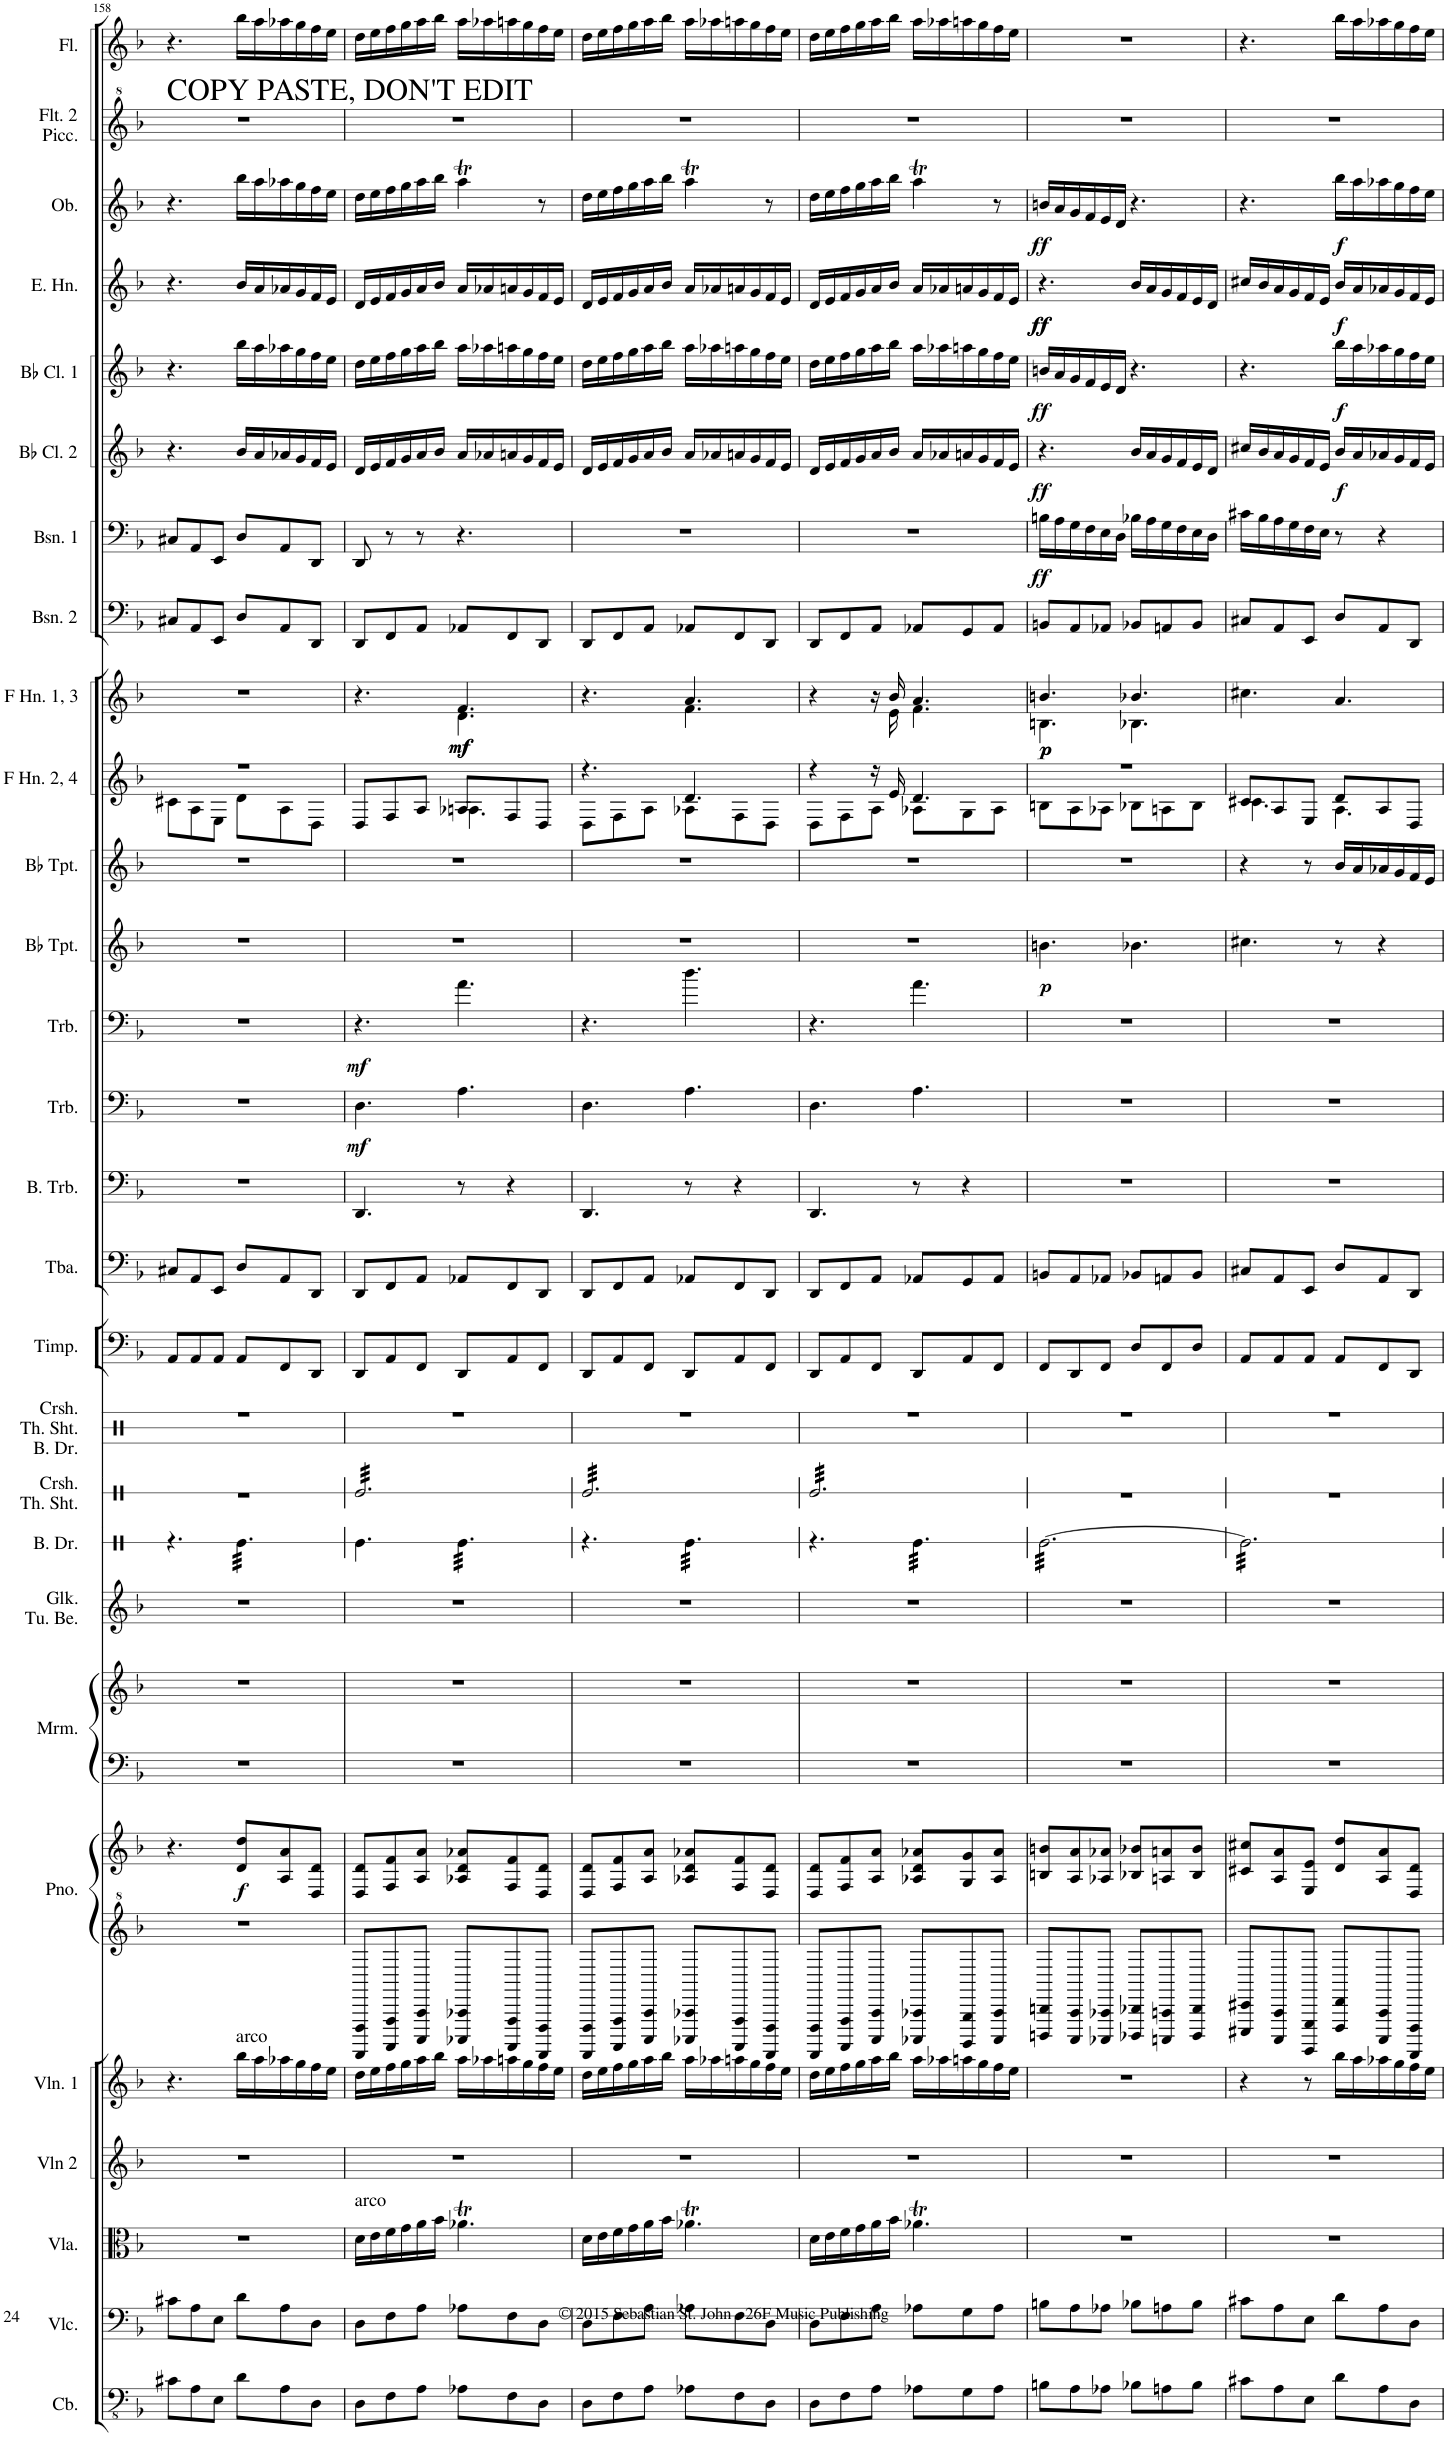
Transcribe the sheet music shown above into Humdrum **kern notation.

**kern	**kern	**kern	**kern	**kern	**kern	**kern	**dynam	**kern	**kern	**kern	**kern	**kern	**kern	**kern	**kern	**kern	**kern	**dynam	**kern	**dynam	**kern	**dynam	**kern	**kern	**kern	**dynam	**kern	**kern	**dynam	**kern	**dynam	**kern	**dynam	**kern	**dynam	**kern	**dynam	**kern	**kern
*part28	*part27	*part26	*part25	*part24	*part23	*part23	*part23	*part22	*part22	*part21	*part20	*part19	*part18	*part17	*part16	*part15	*part14	*part14	*part13	*part13	*part12	*part12	*part11	*part10	*part9	*part9	*part8	*part7	*part7	*part6	*part6	*part5	*part5	*part4	*part4	*part3	*part3	*part2	*part1
*staff30	*staff29	*staff28	*staff27	*staff26	*staff25	*staff24	*staff24/25	*staff23	*staff22	*staff21	*staff20	*staff19	*staff18	*staff17	*staff16	*staff15	*staff14	*staff14	*staff13	*staff13	*staff12	*staff12	*staff11	*staff10	*staff9	*staff9	*staff8	*staff7	*staff7	*staff6	*staff6	*staff5	*staff5	*staff4	*staff4	*staff3	*staff3	*staff2	*staff1
*I"Contrabass	*I"Violoncello	*I"Viola	*I"Violin 2	*I"Violin 1	*I"Piano	*	*	*I"Marimba	*	*I"Glockenspiel Tubular Bells	*I"Bass Drum	*I"Crash Thundersheet	*I"Crash Thundersheet Bass Drum	*I"Timpani	*I"Tuba	*I"Bass Trombone	*I"Trombone	*	*I"Trombone	*	*I"Bb Trumpet	*	*I"Trumpets in Bb	*I"Horn in F 2, 4	*I"Horn in F 1, 3	*	*I"Bassoon 2	*I"Bassoon 1	*	*I"Clarinets in Bb 2	*	*I"Bb Clarinet 1	*	*I"English Horn	*	*I"Oboes	*	*I"Flute 2 Piccolo	*I"Flutes
*I'Cb.	*I'Vlc.	*I'Vla.	*I'Vln 2	*I'Vln. 1	*I'Pno.	*	*	*I'Mrm.	*	*I'Glk. Tu. Be.	*I'B. Dr.	*I'Crsh. Th. Sht.	*I'Crsh. Th. Sht. B. Dr.	*I'Timp.	*I'Tba.	*I'B. Trb.	*I'Trb.	*	*I'Trb.	*	*I'Bb Tpt.	*	*	*	*	*	*I'Bsn. 2	*I'Bsn. 1	*	*	*	*I'Bb Cl. 1	*	*I'E. Hn.	*	*I'Ob.	*	*I'Flt. 2 Picc.	*I'Fl.
!!LO:PB:g=z
*clefFv4	*clefF4	*clefC3	*clefG2	*clefG2	*clefG^2	*clefG2	*	*clefF4	*clefG2	*clefG2	*clefX	*clefX	*clefX	*clefF4	*clefF4	*clefF4	*clefF4	*	*clefF4	*	*clefG2	*	*clefG2	*clefG2	*clefG2	*	*clefF4	*clefF4	*	*clefG2	*	*clefG2	*	*clefG2	*	*clefG2	*	*clefG^2	*clefG2
*ITrd7c12	*	*	*	*	*	*	*	*	*	*	*	*	*	*	*	*	*	*	*	*	*ITrd1c2	*	*ITrd1c2	*ITrd4c7	*ITrd4c7	*	*	*	*	*ITrd1c2	*	*ITrd1c2	*	*ITrd4c7	*	*	*	*ITrd-7c-12	*
*k[b-]	*k[b-]	*k[b-]	*k[b-]	*k[b-]	*k[b-]	*k[b-]	*	*k[b-]	*k[b-]	*k[b-]	*k[]	*k[]	*k[]	*k[b-]	*k[b-]	*k[b-]	*k[b-]	*	*k[b-]	*	*k[b-]	*	*k[b-]	*k[b-]	*k[b-]	*	*k[b-]	*k[b-]	*	*k[b-]	*	*k[b-]	*	*k[b-]	*	*k[b-]	*	*k[b-]	*k[b-]
*M6/8	*M6/8	*M6/8	*M6/8	*M6/8	*M6/8	*M6/8	*	*M6/8	*M6/8	*M6/8	*M6/8	*M6/8	*M6/8	*M6/8	*M6/8	*M6/8	*M6/8	*	*M6/8	*	*M6/8	*	*M6/8	*M6/8	*M6/8	*	*M6/8	*M6/8	*	*M6/8	*	*M6/8	*	*M6/8	*	*M6/8	*	*M6/8	*M6/8
=158	=158	=158	=158	=158	=158	=158	=158	=158	=158	=158	=158	=158	=158	=158	=158	=158	=158	=158	=158	=158	=158	=158	=158	=158	=158	=158	=158	=158	=158	=158	=158	=158	=158	=158	=158	=158	=158	=158	=158
*	*	*	*	*	*	*	*	*	*	*	*	*	*	*	*	*	*	*	*	*	*	*	*	*^	*	*	*	*	*	*	*	*	*	*	*	*	*	*	*
!	!	!	!	!	!	!	!	!	!	!	!	!	!	!	!	!	!	!	!	!	!	!	!	!	!	!	!	!	!	!	!	!	!	!	!	!	!	!	!LO:TX:a:t=COPY PASTE, DON'T EDIT	!
8C#X\L	8c#X\L	2.r	2.r	4.r	2.r	4.r	.	2.r	2.r	2.r	4.r	2.r	2.r	8AA/L	8C#X/L	2.r	2.r	.	2.r	.	2.r	.	2.r	2.r	8c#X\L	2.r	.	8C#X/L	8C#X/L	.	4.r	.	4.r	.	4.r	.	4.r	.	2.r	4.r
8AA\	8A\	.	.	.	.	.	.	.	.	.	.	.	.	8AA/	8AA/	.	.	.	.	.	.	.	.	.	8A\	.	.	8AA/	8AA/	.	.	.	.	.	.	.	.	.	.	.
8EE\J	8E\J	.	.	.	.	.	.	.	.	.	.	.	.	8AA/J	8EE/J	.	.	.	.	.	.	.	.	.	8E\J	.	.	8EE/J	8EE/J	.	.	.	.	.	.	.	.	.	.	.
!	!	!	!	!LO:TX:a:t=arco	!	!	!	!	!	!	!	!	!	!	!	!	!	!	!	!	!	!	!	!	!	!	!	!	!	!	!	!	!	!	!	!	!	!	!	!
!	!	!	!	!	!	!	!LO:DY:b	!	!	!	!	!	!	!	!	!	!	!	!	!	!	!	!	!	!	!	!	!	!	!	!	!	!	!	!	!	!	!	!	!
*	*	*	*	*	*	*	*	*	*	*	*tremolo	*	*	*	*	*	*	*	*	*	*	*	*	*	*	*	*	*	*	*	*	*	*	*	*	*	*	*	*	*
8D\L	8d\L	.	.	16bb-\LL	.	8d/ 8dd/L	f	.	.	.	32Re\LLL	.	.	8AA/L	8D/L	.	.	.	.	.	.	.	.	.	8d\L	.	.	8D/L	8D/L	.	16b-/LL	.	16bb-\LL	.	16b-/LL	.	16bb-\LL	.	.	16bb-\LL
.	.	.	.	.	.	.	.	.	.	.	32Re\	.	.	.	.	.	.	.	.	.	.	.	.	.	.	.	.	.	.	.	.	.	.	.	.	.	.	.	.	.
.	.	.	.	16aa\	.	.	.	.	.	.	32Re\	.	.	.	.	.	.	.	.	.	.	.	.	.	.	.	.	.	.	.	16a/	.	16aa\	.	16a/	.	16aa\	.	.	16aa\
.	.	.	.	.	.	.	.	.	.	.	32Re\	.	.	.	.	.	.	.	.	.	.	.	.	.	.	.	.	.	.	.	.	.	.	.	.	.	.	.	.	.
8AA\	8A\	.	.	16aa-X\	.	8A/ 8a/	.	.	.	.	32Re\	.	.	8FF/	8AA/	.	.	.	.	.	.	.	.	.	8A\	.	.	8AA/	8AA/	.	16a-X/	.	16aa-X\	.	16a-X/	.	16aa-X\	.	.	16aa-X\
.	.	.	.	.	.	.	.	.	.	.	32Re\	.	.	.	.	.	.	.	.	.	.	.	.	.	.	.	.	.	.	.	.	.	.	.	.	.	.	.	.	.
.	.	.	.	16gg\	.	.	.	.	.	.	32Re\	.	.	.	.	.	.	.	.	.	.	.	.	.	.	.	.	.	.	.	16g/	.	16gg\	.	16g/	.	16gg\	.	.	16gg\
.	.	.	.	.	.	.	.	.	.	.	32Re\	.	.	.	.	.	.	.	.	.	.	.	.	.	.	.	.	.	.	.	.	.	.	.	.	.	.	.	.	.
8DD\J	8D\J	.	.	16ff\	.	8D/ 8d/J	.	.	.	.	32Re\	.	.	8DD/J	8DD/J	.	.	.	.	.	.	.	.	.	8D\J	.	.	8DD/J	8DD/J	.	16f/	.	16ff\	.	16f/	.	16ff\	.	.	16ff\
.	.	.	.	.	.	.	.	.	.	.	32Re\	.	.	.	.	.	.	.	.	.	.	.	.	.	.	.	.	.	.	.	.	.	.	.	.	.	.	.	.	.
.	.	.	.	16ee\JJ	.	.	.	.	.	.	32Re\	.	.	.	.	.	.	.	.	.	.	.	.	.	.	.	.	.	.	.	16e/JJ	.	16ee\JJ	.	16e/JJ	.	16ee\JJ	.	.	16ee\JJ
.	.	.	.	.	.	.	.	.	.	.	32Re\JJJ	.	.	.	.	.	.	.	.	.	.	.	.	.	.	.	.	.	.	.	.	.	.	.	.	.	.	.	.	.
*	*	*	*	*	*	*	*	*	*	*	*Xtremolo	*	*	*	*	*	*	*	*	*	*	*	*	*	*	*	*	*	*	*	*	*	*	*	*	*	*	*	*	*
=159	=159	=159	=159	=159	=159	=159	=159	=159	=159	=159	=159	=159	=159	=159	=159	=159	=159	=159	=159	=159	=159	=159	=159	=159	=159	=159	=159	=159	=159	=159	=159	=159	=159	=159	=159	=159	=159	=159	=159	=159
*	*	*	*	*	*	*	*	*	*	*	*	*	*	*	*	*	*	*	*	*	*	*	*	*	*	*^	*	*	*	*	*	*	*	*	*	*	*	*	*	*
!	!	!LO:TX:a:t=arco	!	!	!	!	!	!	!	!	!	!	!	!	!	!	!	!	!	!	!	!	!	!	!	!	!	!	!	!	!	!	!	!	!	!	!	!	!	!	!
!	!	!	!	!	!	!	!	!	!	!	!	!	!	!	!	!	!	!LO:DY:b	!	!LO:DY:b	!	!	!	!	!	!	!	!	!	!	!	!	!	!	!	!	!	!	!	!	!
*	*	*	*	*	*	*	*	*	*	*	*	*tremolo	*	*	*	*	*	*	*	*	*	*	*	*	*	*	*	*	*	*	*	*	*	*	*	*	*	*	*	*	*
8DD\L	8D\L	16d\LL	2.r	16dd\LL	8DDD/ 8DD/L	8D/ 8d/L	.	2.r	2.r	2.r	4.Re\	32Re/LLL	2.r	8DD/L	8DD/L	4.DD/	4.D\	mf	4.r	mf	2.r	.	2.r	8D/L	4.ryy	4.r	4.ryy	.	8DD/L	8DD/	.	16d/LL	.	16dd\LL	.	16d/LL	.	16dd\LL	.	2.r	16dd\LL
.	.	.	.	.	.	.	.	.	.	.	.	32Re/	.	.	.	.	.	.	.	.	.	.	.	.	.	.	.	.	.	.	.	.	.	.	.	.	.	.	.	.	.
.	.	16e\	.	16ee\	.	.	.	.	.	.	.	32Re/	.	.	.	.	.	.	.	.	.	.	.	.	.	.	.	.	.	.	.	16e/	.	16ee\	.	16e/	.	16ee\	.	.	16ee\
.	.	.	.	.	.	.	.	.	.	.	.	32Re/	.	.	.	.	.	.	.	.	.	.	.	.	.	.	.	.	.	.	.	.	.	.	.	.	.	.	.	.	.
8FF\	8F\	16f\	.	16ff\	8FFF/ 8FF/	8F/ 8f/	.	.	.	.	.	32Re/	.	8AA/	8FF/	.	.	.	.	.	.	.	.	8F/	.	.	.	.	8FF/	8r	.	16f/	.	16ff\	.	16f/	.	16ff\	.	.	16ff\
.	.	.	.	.	.	.	.	.	.	.	.	32Re/	.	.	.	.	.	.	.	.	.	.	.	.	.	.	.	.	.	.	.	.	.	.	.	.	.	.	.	.	.
.	.	16g\	.	16gg\	.	.	.	.	.	.	.	32Re/	.	.	.	.	.	.	.	.	.	.	.	.	.	.	.	.	.	.	.	16g/	.	16gg\	.	16g/	.	16gg\	.	.	16gg\
.	.	.	.	.	.	.	.	.	.	.	.	32Re/	.	.	.	.	.	.	.	.	.	.	.	.	.	.	.	.	.	.	.	.	.	.	.	.	.	.	.	.	.
8AA\J	8A\J	16a\	.	16aa\	8AAA/ 8AA/J	8A/ 8a/J	.	.	.	.	.	32Re/	.	8FF/J	8AA/J	.	.	.	.	.	.	.	.	8A/J	.	.	.	.	8AA/J	8r	.	16a/	.	16aa\	.	16a/	.	16aa\	.	.	16aa\
.	.	.	.	.	.	.	.	.	.	.	.	32Re/	.	.	.	.	.	.	.	.	.	.	.	.	.	.	.	.	.	.	.	.	.	.	.	.	.	.	.	.	.
.	.	16b-\JJ	.	16bb-\JJ	.	.	.	.	.	.	.	32Re/	.	.	.	.	.	.	.	.	.	.	.	.	.	.	.	.	.	.	.	16b-/JJ	.	16bb-\JJ	.	16b-/JJ	.	16bb-\JJ	.	.	16bb-\JJ
.	.	.	.	.	.	.	.	.	.	.	.	32Re/	.	.	.	.	.	.	.	.	.	.	.	.	.	.	.	.	.	.	.	.	.	.	.	.	.	.	.	.	.
!	!	!	!	!	!	!	!	!	!	!	!	!	!	!	!	!	!	!	!	!	!	!	!	!	!	!	!	!LO:DY:b	!	!	!	!	!	!	!	!	!	!	!	!	!
!	!	!	!	!	!	!	!	!	!	!	!	!	!	!	!	!	!	!	!	!	!	!	!	!	!	!	!	!LO:DY:n=1:b	!	!	!	!	!	!	!	!	!	!	!	!	!
*	*	*	*	*	*	*	*	*	*	*	*tremolo	*	*	*	*	*	*	*	*	*	*	*	*	*	*	*	*	*	*	*	*	*	*	*	*	*	*	*	*	*	*
8AA-X\L	8A-X\L	4.a-XT\	.	16aa\LL	8AAA-X/ 8AA-X/L	8A-X/ 8d/ 8a-X/L	.	.	.	.	32Re\LLL	32Re/	.	8DD/L	8AA-X/L	8r	4.A\	.	4.a\	.	.	.	.	8A-X/L	4.An\	4.f/	4.d\	mf mf	8AA-X/L	4.r	.	16a/LL	.	16aa\LL	.	16a/LL	.	4aat\	.	.	16aa\LL
.	.	.	.	.	.	.	.	.	.	.	32Re\	32Re/	.	.	.	.	.	.	.	.	.	.	.	.	.	.	.	.	.	.	.	.	.	.	.	.	.	.	.	.	.
.	.	.	.	16aa-X\	.	.	.	.	.	.	32Re\	32Re/	.	.	.	.	.	.	.	.	.	.	.	.	.	.	.	.	.	.	.	16a-X/	.	16aa-X\	.	16a-X/	.	.	.	.	16aa-X\
.	.	.	.	.	.	.	.	.	.	.	32Re\	32Re/	.	.	.	.	.	.	.	.	.	.	.	.	.	.	.	.	.	.	.	.	.	.	.	.	.	.	.	.	.
8FF\	8F\	.	.	16aan\	8FFF/ 8FF/	8F/ 8f/	.	.	.	.	32Re\	32Re/	.	8AA/	8FF/	4r	.	.	.	.	.	.	.	8F/	.	.	.	.	8FF/	.	.	16an/	.	16aan\	.	16an/	.	.	.	.	16aan\
.	.	.	.	.	.	.	.	.	.	.	32Re\	32Re/	.	.	.	.	.	.	.	.	.	.	.	.	.	.	.	.	.	.	.	.	.	.	.	.	.	.	.	.	.
.	.	.	.	16gg\	.	.	.	.	.	.	32Re\	32Re/	.	.	.	.	.	.	.	.	.	.	.	.	.	.	.	.	.	.	.	16g/	.	16gg\	.	16g/	.	.	.	.	16gg\
.	.	.	.	.	.	.	.	.	.	.	32Re\	32Re/	.	.	.	.	.	.	.	.	.	.	.	.	.	.	.	.	.	.	.	.	.	.	.	.	.	.	.	.	.
8DD\J	8D\J	.	.	16ff\	8DDD/ 8DD/J	8D/ 8d/J	.	.	.	.	32Re\	32Re/	.	8FF/J	8DD/J	.	.	.	.	.	.	.	.	8D/J	.	.	.	.	8DD/J	.	.	16f/	.	16ff\	.	16f/	.	8r	.	.	16ff\
.	.	.	.	.	.	.	.	.	.	.	32Re\	32Re/	.	.	.	.	.	.	.	.	.	.	.	.	.	.	.	.	.	.	.	.	.	.	.	.	.	.	.	.	.
.	.	.	.	16ee\JJ	.	.	.	.	.	.	32Re\	32Re/	.	.	.	.	.	.	.	.	.	.	.	.	.	.	.	.	.	.	.	16e/JJ	.	16ee\JJ	.	16e/JJ	.	.	.	.	16ee\JJ
.	.	.	.	.	.	.	.	.	.	.	32Re\JJJ	32Re/JJJ	.	.	.	.	.	.	.	.	.	.	.	.	.	.	.	.	.	.	.	.	.	.	.	.	.	.	.	.	.
=160	=160	=160	=160	=160	=160	=160	=160	=160	=160	=160	=160	=160	=160	=160	=160	=160	=160	=160	=160	=160	=160	=160	=160	=160	=160	=160	=160	=160	=160	=160	=160	=160	=160	=160	=160	=160	=160	=160	=160	=160	=160
8DD\L	8D\L	16d\LL	2.r	16dd\LL	8DDD/ 8DD/L	8D/ 8d/L	.	2.r	2.r	2.r	4.r	32Re/LLL	2.r	8DD/L	8DD/L	4.DD/	4.D\	.	4.r	.	2.r	.	2.r	4.r	8D\L	4.r	4.ryy	.	8DD/L	2.r	.	16d/LL	.	16dd\LL	.	16d/LL	.	16dd\LL	.	2.r	16dd\LL
.	.	.	.	.	.	.	.	.	.	.	.	32Re/	.	.	.	.	.	.	.	.	.	.	.	.	.	.	.	.	.	.	.	.	.	.	.	.	.	.	.	.	.
.	.	16e\	.	16ee\	.	.	.	.	.	.	.	32Re/	.	.	.	.	.	.	.	.	.	.	.	.	.	.	.	.	.	.	.	16e/	.	16ee\	.	16e/	.	16ee\	.	.	16ee\
.	.	.	.	.	.	.	.	.	.	.	.	32Re/	.	.	.	.	.	.	.	.	.	.	.	.	.	.	.	.	.	.	.	.	.	.	.	.	.	.	.	.	.
8FF\	8F\	16f\	.	16ff\	8FFF/ 8FF/	8F/ 8f/	.	.	.	.	.	32Re/	.	8AA/	8FF/	.	.	.	.	.	.	.	.	.	8F\	.	.	.	8FF/	.	.	16f/	.	16ff\	.	16f/	.	16ff\	.	.	16ff\
.	.	.	.	.	.	.	.	.	.	.	.	32Re/	.	.	.	.	.	.	.	.	.	.	.	.	.	.	.	.	.	.	.	.	.	.	.	.	.	.	.	.	.
.	.	16g\	.	16gg\	.	.	.	.	.	.	.	32Re/	.	.	.	.	.	.	.	.	.	.	.	.	.	.	.	.	.	.	.	16g/	.	16gg\	.	16g/	.	16gg\	.	.	16gg\
.	.	.	.	.	.	.	.	.	.	.	.	32Re/	.	.	.	.	.	.	.	.	.	.	.	.	.	.	.	.	.	.	.	.	.	.	.	.	.	.	.	.	.
8AA\J	8A\J	16a\	.	16aa\	8AAA/ 8AA/J	8A/ 8a/J	.	.	.	.	.	32Re/	.	8FF/J	8AA/J	.	.	.	.	.	.	.	.	.	8A\J	.	.	.	8AA/J	.	.	16a/	.	16aa\	.	16a/	.	16aa\	.	.	16aa\
.	.	.	.	.	.	.	.	.	.	.	.	32Re/	.	.	.	.	.	.	.	.	.	.	.	.	.	.	.	.	.	.	.	.	.	.	.	.	.	.	.	.	.
.	.	16b-\JJ	.	16bb-\JJ	.	.	.	.	.	.	.	32Re/	.	.	.	.	.	.	.	.	.	.	.	.	.	.	.	.	.	.	.	16b-/JJ	.	16bb-\JJ	.	16b-/JJ	.	16bb-\JJ	.	.	16bb-\JJ
.	.	.	.	.	.	.	.	.	.	.	.	32Re/	.	.	.	.	.	.	.	.	.	.	.	.	.	.	.	.	.	.	.	.	.	.	.	.	.	.	.	.	.
8AA-X\L	8A-X\L	4.a-XT\	.	16aa\LL	8AAA-X/ 8AA-X/L	8A-X/ 8d/ 8a-X/L	.	.	.	.	32Re\LLL	32Re/	.	8DD/L	8AA-X/L	8r	4.A\	.	4.dd\	.	.	.	.	4.d/	8A-X\L	4.a/	4.f\	.	8AA-X/L	.	.	16a/LL	.	16aa\LL	.	16a/LL	.	4aat\	.	.	16aa\LL
.	.	.	.	.	.	.	.	.	.	.	32Re\	32Re/	.	.	.	.	.	.	.	.	.	.	.	.	.	.	.	.	.	.	.	.	.	.	.	.	.	.	.	.	.
.	.	.	.	16aa-X\	.	.	.	.	.	.	32Re\	32Re/	.	.	.	.	.	.	.	.	.	.	.	.	.	.	.	.	.	.	.	16a-X/	.	16aa-X\	.	16a-X/	.	.	.	.	16aa-X\
.	.	.	.	.	.	.	.	.	.	.	32Re\	32Re/	.	.	.	.	.	.	.	.	.	.	.	.	.	.	.	.	.	.	.	.	.	.	.	.	.	.	.	.	.
8FF\	8F\	.	.	16aan\	8FFF/ 8FF/	8F/ 8f/	.	.	.	.	32Re\	32Re/	.	8AA/	8FF/	4r	.	.	.	.	.	.	.	.	8F\	.	.	.	8FF/	.	.	16an/	.	16aan\	.	16an/	.	.	.	.	16aan\
.	.	.	.	.	.	.	.	.	.	.	32Re\	32Re/	.	.	.	.	.	.	.	.	.	.	.	.	.	.	.	.	.	.	.	.	.	.	.	.	.	.	.	.	.
.	.	.	.	16gg\	.	.	.	.	.	.	32Re\	32Re/	.	.	.	.	.	.	.	.	.	.	.	.	.	.	.	.	.	.	.	16g/	.	16gg\	.	16g/	.	.	.	.	16gg\
.	.	.	.	.	.	.	.	.	.	.	32Re\	32Re/	.	.	.	.	.	.	.	.	.	.	.	.	.	.	.	.	.	.	.	.	.	.	.	.	.	.	.	.	.
8DD\J	8D\J	.	.	16ff\	8DDD/ 8DD/J	8D/ 8d/J	.	.	.	.	32Re\	32Re/	.	8FF/J	8DD/J	.	.	.	.	.	.	.	.	.	8D\J	.	.	.	8DD/J	.	.	16f/	.	16ff\	.	16f/	.	8r	.	.	16ff\
.	.	.	.	.	.	.	.	.	.	.	32Re\	32Re/	.	.	.	.	.	.	.	.	.	.	.	.	.	.	.	.	.	.	.	.	.	.	.	.	.	.	.	.	.
.	.	.	.	16ee\JJ	.	.	.	.	.	.	32Re\	32Re/	.	.	.	.	.	.	.	.	.	.	.	.	.	.	.	.	.	.	.	16e/JJ	.	16ee\JJ	.	16e/JJ	.	.	.	.	16ee\JJ
.	.	.	.	.	.	.	.	.	.	.	32Re\JJJ	32Re/JJJ	.	.	.	.	.	.	.	.	.	.	.	.	.	.	.	.	.	.	.	.	.	.	.	.	.	.	.	.	.
=161	=161	=161	=161	=161	=161	=161	=161	=161	=161	=161	=161	=161	=161	=161	=161	=161	=161	=161	=161	=161	=161	=161	=161	=161	=161	=161	=161	=161	=161	=161	=161	=161	=161	=161	=161	=161	=161	=161	=161	=161	=161
8DD\L	8D\L	16d\LL	2.r	16dd\LL	8DDD/ 8DD/L	8D/ 8d/L	.	2.r	2.r	2.r	4.r	32Re/LLL	2.r	8DD/L	8DD/L	4.DD/	4.D\	.	4.r	.	2.r	.	2.r	4r	8D\L	4r	16ryy	.	8DD/L	2.r	.	16d/LL	.	16dd\LL	.	16d/LL	.	16dd\LL	.	2.r	16dd\LL
.	.	.	.	.	.	.	.	.	.	.	.	32Re/	.	.	.	.	.	.	.	.	.	.	.	.	.	.	.	.	.	.	.	.	.	.	.	.	.	.	.	.	.
*	*	*	*	*	*	*	*	*	*	*	*	*	*	*	*	*	*	*	*	*	*	*	*	*	*	*v	*v	*	*	*	*	*	*	*	*	*	*	*	*	*	*
.	.	16e\	.	16ee\	.	.	.	.	.	.	.	32Re/	.	.	.	.	.	.	.	.	.	.	.	.	.	.	.	.	.	.	16e/	.	16ee\	.	16e/	.	16ee\	.	.	16ee\
.	.	.	.	.	.	.	.	.	.	.	.	32Re/	.	.	.	.	.	.	.	.	.	.	.	.	.	.	.	.	.	.	.	.	.	.	.	.	.	.	.	.
8FF\	8F\	16f\	.	16ff\	8FFF/ 8FF/	8F/ 8f/	.	.	.	.	.	32Re/	.	8AA/	8FF/	.	.	.	.	.	.	.	.	.	8F\	.	.	8FF/	.	.	16f/	.	16ff\	.	16f/	.	16ff\	.	.	16ff\
.	.	.	.	.	.	.	.	.	.	.	.	32Re/	.	.	.	.	.	.	.	.	.	.	.	.	.	.	.	.	.	.	.	.	.	.	.	.	.	.	.	.
.	.	16g\	.	16gg\	.	.	.	.	.	.	.	32Re/	.	.	.	.	.	.	.	.	.	.	.	.	.	.	.	.	.	.	16g/	.	16gg\	.	16g/	.	16gg\	.	.	16gg\
.	.	.	.	.	.	.	.	.	.	.	.	32Re/	.	.	.	.	.	.	.	.	.	.	.	.	.	.	.	.	.	.	.	.	.	.	.	.	.	.	.	.
8AA\J	8A\J	16a\	.	16aa\	8AAA/ 8AA/J	8A/ 8a/J	.	.	.	.	.	32Re/	.	8FF/J	8AA/J	.	.	.	.	.	.	.	.	16r	8A\J	16r	.	8AA/J	.	.	16a/	.	16aa\	.	16a/	.	16aa\	.	.	16aa\
.	.	.	.	.	.	.	.	.	.	.	.	32Re/	.	.	.	.	.	.	.	.	.	.	.	.	.	.	.	.	.	.	.	.	.	.	.	.	.	.	.	.
*	*	*	*	*	*	*	*	*	*	*	*	*	*	*	*	*	*	*	*	*	*	*	*	*	*	*^	*	*	*	*	*	*	*	*	*	*	*	*	*	*
.	.	16b-\JJ	.	16bb-\JJ	.	.	.	.	.	.	.	32Re/	.	.	.	.	.	.	.	.	.	.	.	16e/	.	16b-/	16e\	.	.	.	.	16b-/JJ	.	16bb-\JJ	.	16b-/JJ	.	16bb-\JJ	.	.	16bb-\JJ
.	.	.	.	.	.	.	.	.	.	.	.	32Re/	.	.	.	.	.	.	.	.	.	.	.	.	.	.	.	.	.	.	.	.	.	.	.	.	.	.	.	.	.
8AA-X\L	8A-X\L	4.a-XT\	.	16aa\LL	8AAA-X/ 8AA-X/L	8A-X/ 8d/ 8a-X/L	.	.	.	.	32Re\LLL	32Re/	.	8DD/L	8AA-X/L	8r	4.A\	.	4.a\	.	.	.	.	4.d/	8A-X\L	4.a/	4.f\	.	8AA-X/L	.	.	16a/LL	.	16aa\LL	.	16a/LL	.	4aat\	.	.	16aa\LL
.	.	.	.	.	.	.	.	.	.	.	32Re\	32Re/	.	.	.	.	.	.	.	.	.	.	.	.	.	.	.	.	.	.	.	.	.	.	.	.	.	.	.	.	.
.	.	.	.	16aa-X\	.	.	.	.	.	.	32Re\	32Re/	.	.	.	.	.	.	.	.	.	.	.	.	.	.	.	.	.	.	.	16a-X/	.	16aa-X\	.	16a-X/	.	.	.	.	16aa-X\
.	.	.	.	.	.	.	.	.	.	.	32Re\	32Re/	.	.	.	.	.	.	.	.	.	.	.	.	.	.	.	.	.	.	.	.	.	.	.	.	.	.	.	.	.
8GG\	8G\	.	.	16aan\	8GGG/ 8GG/	8G/ 8g/	.	.	.	.	32Re\	32Re/	.	8AA/	8GG/	4r	.	.	.	.	.	.	.	.	8G\	.	.	.	8GG/	.	.	16an/	.	16aan\	.	16an/	.	.	.	.	16aan\
.	.	.	.	.	.	.	.	.	.	.	32Re\	32Re/	.	.	.	.	.	.	.	.	.	.	.	.	.	.	.	.	.	.	.	.	.	.	.	.	.	.	.	.	.
.	.	.	.	16gg\	.	.	.	.	.	.	32Re\	32Re/	.	.	.	.	.	.	.	.	.	.	.	.	.	.	.	.	.	.	.	16g/	.	16gg\	.	16g/	.	.	.	.	16gg\
.	.	.	.	.	.	.	.	.	.	.	32Re\	32Re/	.	.	.	.	.	.	.	.	.	.	.	.	.	.	.	.	.	.	.	.	.	.	.	.	.	.	.	.	.
8AA-\J	8A-\J	.	.	16ff\	8AAA-/ 8AA-/J	8A-/ 8a-/J	.	.	.	.	32Re\	32Re/	.	8FF/J	8AA-/J	.	.	.	.	.	.	.	.	.	8A-\J	.	.	.	8AA-/J	.	.	16f/	.	16ff\	.	16f/	.	8r	.	.	16ff\
.	.	.	.	.	.	.	.	.	.	.	32Re\	32Re/	.	.	.	.	.	.	.	.	.	.	.	.	.	.	.	.	.	.	.	.	.	.	.	.	.	.	.	.	.
.	.	.	.	16ee\JJ	.	.	.	.	.	.	32Re\	32Re/	.	.	.	.	.	.	.	.	.	.	.	.	.	.	.	.	.	.	.	16e/JJ	.	16ee\JJ	.	16e/JJ	.	.	.	.	16ee\JJ
.	.	.	.	.	.	.	.	.	.	.	32Re\JJJ	32Re/JJJ	.	.	.	.	.	.	.	.	.	.	.	.	.	.	.	.	.	.	.	.	.	.	.	.	.	.	.	.	.
*	*	*	*	*	*	*	*	*	*	*	*	*Xtremolo	*	*	*	*	*	*	*	*	*	*	*	*	*	*	*	*	*	*	*	*	*	*	*	*	*	*	*	*	*
=162	=162	=162	=162	=162	=162	=162	=162	=162	=162	=162	=162	=162	=162	=162	=162	=162	=162	=162	=162	=162	=162	=162	=162	=162	=162	=162	=162	=162	=162	=162	=162	=162	=162	=162	=162	=162	=162	=162	=162	=162	=162
!	!	!	!	!	!	!	!	!	!	!	!	!	!	!	!	!	!	!	!	!	!	!LO:DY:b	!	!	!	!	!	!LO:DY:b	!	!	!	!	!	!	!	!	!	!	!	!	!
!	!	!	!	!	!	!	!	!	!	!	!	!	!	!	!	!	!	!	!	!	!	!	!	!	!	!	!	!LO:DY:n=1:b	!	!	!LO:DY:b	!	!LO:DY:b	!	!LO:DY:b	!	!LO:DY:b	!	!	!	!
!	!	!	!	!	!	!	!	!	!	!	!	!	!	!	!	!	!	!	!	!	!	!	!	!	!	!	!	!	!	!	!	!	!	!	!	!	!LO:DY:n=1:b	!	!LO:DY:b	!	!
8BBn\L	8Bn\L	2.r	2.r	2.r	8BBBn/ 8BBn/L	8Bn/ 8bn/L	.	2.r	2.r	2.r	[32Re\LLL	2.r	2.r	8FF/L	8BBn/L	2.r	2.r	.	2.r	.	4.bn\	p	2.r	2.r	8Bn\L	4.bn/	4.Bn\	p p	8BBn/L	16Bn\LL	ff	4.r	ff	16bn/LL	ff	4.r	ff ff	16bn/LL	ff	2.r	2.r
.	.	.	.	.	.	.	.	.	.	.	32Re\	.	.	.	.	.	.	.	.	.	.	.	.	.	.	.	.	.	.	.	.	.	.	.	.	.	.	.	.	.	.
.	.	.	.	.	.	.	.	.	.	.	32Re\	.	.	.	.	.	.	.	.	.	.	.	.	.	.	.	.	.	.	16A\	.	.	.	16a/	.	.	.	16a/	.	.	.
.	.	.	.	.	.	.	.	.	.	.	32Re\	.	.	.	.	.	.	.	.	.	.	.	.	.	.	.	.	.	.	.	.	.	.	.	.	.	.	.	.	.	.
8AA\	8A\	.	.	.	8AAA/ 8AA/	8A/ 8a/	.	.	.	.	32Re\	.	.	8DD/	8AA/	.	.	.	.	.	.	.	.	.	8A\	.	.	.	8AA/	16G\	.	.	.	16g/	.	.	.	16g/	.	.	.
.	.	.	.	.	.	.	.	.	.	.	32Re\	.	.	.	.	.	.	.	.	.	.	.	.	.	.	.	.	.	.	.	.	.	.	.	.	.	.	.	.	.	.
.	.	.	.	.	.	.	.	.	.	.	32Re\	.	.	.	.	.	.	.	.	.	.	.	.	.	.	.	.	.	.	16F\	.	.	.	16f/	.	.	.	16f/	.	.	.
.	.	.	.	.	.	.	.	.	.	.	32Re\	.	.	.	.	.	.	.	.	.	.	.	.	.	.	.	.	.	.	.	.	.	.	.	.	.	.	.	.	.	.
8AA-X\J	8A-X\J	.	.	.	8AAA-X/ 8AA-X/J	8A-X/ 8a-X/J	.	.	.	.	32Re\	.	.	8FF/J	8AA-X/J	.	.	.	.	.	.	.	.	.	8A-X\J	.	.	.	8AA-X/J	16E\	.	.	.	16e/	.	.	.	16e/	.	.	.
.	.	.	.	.	.	.	.	.	.	.	32Re\	.	.	.	.	.	.	.	.	.	.	.	.	.	.	.	.	.	.	.	.	.	.	.	.	.	.	.	.	.	.
.	.	.	.	.	.	.	.	.	.	.	32Re\	.	.	.	.	.	.	.	.	.	.	.	.	.	.	.	.	.	.	16D\JJ	.	.	.	16d/JJ	.	.	.	16d/JJ	.	.	.
.	.	.	.	.	.	.	.	.	.	.	32Re\	.	.	.	.	.	.	.	.	.	.	.	.	.	.	.	.	.	.	.	.	.	.	.	.	.	.	.	.	.	.
8BB-X\L	8B-X\L	.	.	.	8BBB-X/ 8BB-X/L	8B-X/ 8b-X/L	.	.	.	.	32Re\	.	.	8D/L	8BB-X/L	.	.	.	.	.	4.b-X\	.	.	.	8B-X\L	4.b-X/	4.B-X\	.	8BB-X/L	16B-X\LL	.	16b-/LL	.	4.r	.	16b-/LL	.	4.r	.	.	.
.	.	.	.	.	.	.	.	.	.	.	32Re\	.	.	.	.	.	.	.	.	.	.	.	.	.	.	.	.	.	.	.	.	.	.	.	.	.	.	.	.	.	.
.	.	.	.	.	.	.	.	.	.	.	32Re\	.	.	.	.	.	.	.	.	.	.	.	.	.	.	.	.	.	.	16A\	.	16a/	.	.	.	16a/	.	.	.	.	.
.	.	.	.	.	.	.	.	.	.	.	32Re\	.	.	.	.	.	.	.	.	.	.	.	.	.	.	.	.	.	.	.	.	.	.	.	.	.	.	.	.	.	.
8AAn\	8An\	.	.	.	8AAAn/ 8AAn/	8An/ 8an/	.	.	.	.	32Re\	.	.	8FF/	8AAn/	.	.	.	.	.	.	.	.	.	8An\	.	.	.	8AAn/	16G\	.	16g/	.	.	.	16g/	.	.	.	.	.
.	.	.	.	.	.	.	.	.	.	.	32Re\	.	.	.	.	.	.	.	.	.	.	.	.	.	.	.	.	.	.	.	.	.	.	.	.	.	.	.	.	.	.
.	.	.	.	.	.	.	.	.	.	.	32Re\	.	.	.	.	.	.	.	.	.	.	.	.	.	.	.	.	.	.	16F\	.	16f/	.	.	.	16f/	.	.	.	.	.
.	.	.	.	.	.	.	.	.	.	.	32Re\	.	.	.	.	.	.	.	.	.	.	.	.	.	.	.	.	.	.	.	.	.	.	.	.	.	.	.	.	.	.
8BB-\J	8B-\J	.	.	.	8BBB-/ 8BB-/J	8B-/ 8b-/J	.	.	.	.	32Re\	.	.	8D/J	8BB-/J	.	.	.	.	.	.	.	.	.	8B-\J	.	.	.	8BB-/J	16E\	.	16e/	.	.	.	16e/	.	.	.	.	.
.	.	.	.	.	.	.	.	.	.	.	32Re\	.	.	.	.	.	.	.	.	.	.	.	.	.	.	.	.	.	.	.	.	.	.	.	.	.	.	.	.	.	.
.	.	.	.	.	.	.	.	.	.	.	32Re\	.	.	.	.	.	.	.	.	.	.	.	.	.	.	.	.	.	.	16D\JJ	.	16d/JJ	.	.	.	16d/JJ	.	.	.	.	.
.	.	.	.	.	.	.	.	.	.	.	32Re\JJJ	.	.	.	.	.	.	.	.	.	.	.	.	.	.	.	.	.	.	.	.	.	.	.	.	.	.	.	.	.	.
*	*	*	*	*	*	*	*	*	*	*	*	*	*	*	*	*	*	*	*	*	*	*	*	*	*	*v	*v	*	*	*	*	*	*	*	*	*	*	*	*	*	*
=163	=163	=163	=163	=163	=163	=163	=163	=163	=163	=163	=163	=163	=163	=163	=163	=163	=163	=163	=163	=163	=163	=163	=163	=163	=163	=163	=163	=163	=163	=163	=163	=163	=163	=163	=163	=163	=163	=163	=163	=163
8C#X\L	8c#X\L	2.r	2.r	4r	8CC#X/ 8C#X/L	8c#X/ 8cc#X/L	.	2.r	2.r	2.r	32Re\]LLL	2.r	2.r	8AA/L	8C#X/L	2.r	2.r	.	2.r	.	4.cc#X\	.	4r	8c#X/L	4.c#\	4.cc#X\	.	8C#X/L	16c#X\LL	.	16cc#X/LL	.	4.r	.	16cc#X/LL	.	4.r	.	2.r	4.r
.	.	.	.	.	.	.	.	.	.	.	32Re\	.	.	.	.	.	.	.	.	.	.	.	.	.	.	.	.	.	.	.	.	.	.	.	.	.	.	.	.	.
.	.	.	.	.	.	.	.	.	.	.	32Re\	.	.	.	.	.	.	.	.	.	.	.	.	.	.	.	.	.	16B-\	.	16b-/	.	.	.	16b-/	.	.	.	.	.
.	.	.	.	.	.	.	.	.	.	.	32Re\	.	.	.	.	.	.	.	.	.	.	.	.	.	.	.	.	.	.	.	.	.	.	.	.	.	.	.	.	.
8AA\	8A\	.	.	.	8AAA/ 8AA/	8A/ 8a/	.	.	.	.	32Re\	.	.	8AA/	8AA/	.	.	.	.	.	.	.	.	8A/	.	.	.	8AA/	16A\	.	16a/	.	.	.	16a/	.	.	.	.	.
.	.	.	.	.	.	.	.	.	.	.	32Re\	.	.	.	.	.	.	.	.	.	.	.	.	.	.	.	.	.	.	.	.	.	.	.	.	.	.	.	.	.
.	.	.	.	.	.	.	.	.	.	.	32Re\	.	.	.	.	.	.	.	.	.	.	.	.	.	.	.	.	.	16G\	.	16g/	.	.	.	16g/	.	.	.	.	.
.	.	.	.	.	.	.	.	.	.	.	32Re\	.	.	.	.	.	.	.	.	.	.	.	.	.	.	.	.	.	.	.	.	.	.	.	.	.	.	.	.	.
8EE\J	8E\J	.	.	8r	8EEE/ 8EE/J	8E/ 8e/J	.	.	.	.	32Re\	.	.	8AA/J	8EE/J	.	.	.	.	.	.	.	8r	8E/J	.	.	.	8EE/J	16F\	.	16f/	.	.	.	16f/	.	.	.	.	.
.	.	.	.	.	.	.	.	.	.	.	32Re\	.	.	.	.	.	.	.	.	.	.	.	.	.	.	.	.	.	.	.	.	.	.	.	.	.	.	.	.	.
.	.	.	.	.	.	.	.	.	.	.	32Re\	.	.	.	.	.	.	.	.	.	.	.	.	.	.	.	.	.	16E\JJ	.	16e/JJ	.	.	.	16e/JJ	.	.	.	.	.
.	.	.	.	.	.	.	.	.	.	.	32Re\	.	.	.	.	.	.	.	.	.	.	.	.	.	.	.	.	.	.	.	.	.	.	.	.	.	.	.	.	.
!	!	!	!	!	!	!	!	!	!	!	!	!	!	!	!	!	!	!	!	!	!	!	!	!	!	!	!	!	!	!	!	!LO:DY:b	!	!LO:DY:b	!	!LO:DY:b	!	!LO:DY:b	!	!
8D\L	8d\L	.	.	16bb-\LL	8DD/ 8D/L	8d/ 8dd/L	.	.	.	.	32Re\	.	.	8AA/L	8D/L	.	.	.	.	.	8r	.	16b-/LL	8d/L	4.A\	4.a/	.	8D/L	8r	.	16b-/LL	f	16bb-\LL	f	16b-/LL	f	16bb-\LL	f	.	16bb-\LL
.	.	.	.	.	.	.	.	.	.	.	32Re\	.	.	.	.	.	.	.	.	.	.	.	.	.	.	.	.	.	.	.	.	.	.	.	.	.	.	.	.	.
.	.	.	.	16aa\	.	.	.	.	.	.	32Re\	.	.	.	.	.	.	.	.	.	.	.	16a/	.	.	.	.	.	.	.	16a/	.	16aa\	.	16a/	.	16aa\	.	.	16aa\
.	.	.	.	.	.	.	.	.	.	.	32Re\	.	.	.	.	.	.	.	.	.	.	.	.	.	.	.	.	.	.	.	.	.	.	.	.	.	.	.	.	.
8AA\	8A\	.	.	16aa-X\	8AAA/ 8AA/	8A/ 8a/	.	.	.	.	32Re\	.	.	8FF/	8AA/	.	.	.	.	.	4r	.	16a-X/	8A/	.	.	.	8AA/	4r	.	16a-X/	.	16aa-X\	.	16a-X/	.	16aa-X\	.	.	16aa-X\
.	.	.	.	.	.	.	.	.	.	.	32Re\	.	.	.	.	.	.	.	.	.	.	.	.	.	.	.	.	.	.	.	.	.	.	.	.	.	.	.	.	.
.	.	.	.	16gg\	.	.	.	.	.	.	32Re\	.	.	.	.	.	.	.	.	.	.	.	16g/	.	.	.	.	.	.	.	16g/	.	16gg\	.	16g/	.	16gg\	.	.	16gg\
.	.	.	.	.	.	.	.	.	.	.	32Re\	.	.	.	.	.	.	.	.	.	.	.	.	.	.	.	.	.	.	.	.	.	.	.	.	.	.	.	.	.
8DD\J	8D\J	.	.	16ff\	8DDD/ 8DD/J	8D/ 8d/J	.	.	.	.	32Re\	.	.	8DD/J	8DD/J	.	.	.	.	.	.	.	16f/	8D/J	.	.	.	8DD/J	.	.	16f/	.	16ff\	.	16f/	.	16ff\	.	.	16ff\
.	.	.	.	.	.	.	.	.	.	.	32Re\	.	.	.	.	.	.	.	.	.	.	.	.	.	.	.	.	.	.	.	.	.	.	.	.	.	.	.	.	.
.	.	.	.	16ee\JJ	.	.	.	.	.	.	32Re\	.	.	.	.	.	.	.	.	.	.	.	16e/JJ	.	.	.	.	.	.	.	16e/JJ	.	16ee\JJ	.	16e/JJ	.	16ee\JJ	.	.	16ee\JJ
.	.	.	.	.	.	.	.	.	.	.	32Re\JJJ	.	.	.	.	.	.	.	.	.	.	.	.	.	.	.	.	.	.	.	.	.	.	.	.	.	.	.	.	.
*	*	*	*	*	*	*	*	*	*	*	*Xtremolo	*	*	*	*	*	*	*	*	*	*	*	*	*	*	*	*	*	*	*	*	*	*	*	*	*	*	*	*	*
*	*	*	*	*	*	*	*	*	*	*	*	*	*	*	*	*	*	*	*	*	*	*	*	*v	*v	*	*	*	*	*	*	*	*	*	*	*	*	*	*	*
=	=	=	=	=	=	=	=	=	=	=	=	=	=	=	=	=	=	=	=	=	=	=	=	=	=	=	=	=	=	=	=	=	=	=	=	=	=	=	=
*-	*-	*-	*-	*-	*-	*-	*-	*-	*-	*-	*-	*-	*-	*-	*-	*-	*-	*-	*-	*-	*-	*-	*-	*-	*-	*-	*-	*-	*-	*-	*-	*-	*-	*-	*-	*-	*-	*-	*-
